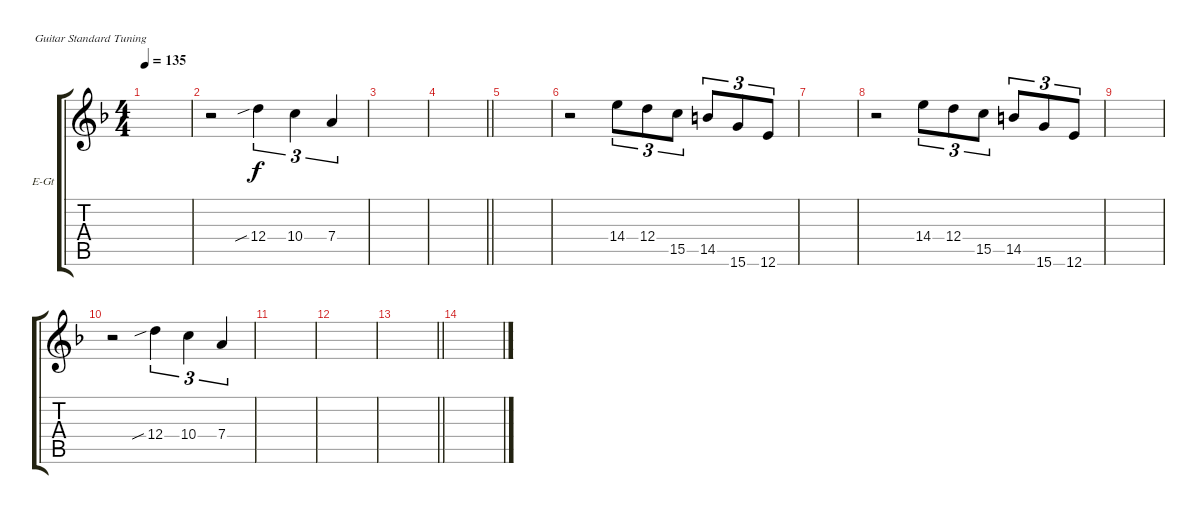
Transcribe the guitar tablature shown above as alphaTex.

\bracketExtendMode groupsimilarinstruments
\firstSystemTrackNameOrientation horizontal
\otherSystemsTrackNameOrientation horizontal
\track ("guitar solo L (Rodion Kravkl)" "E-Gt") {instrument electricguitarclean}
\staff {score tabs}
\tuning (E4 B3 G3 D3 A2 E2)
\ts (4 4)
\tempo 135
\clef g2
\scale
0.333333
\ks dminor
|
\scale
0.333333 r.2 12.4{sib}.4{tu (3 2)} 10.4.4{tu (3 2)} 7.4.4{tu (3 2)} |
\scale
0.333333 |
\scale
0.333333
\barLineRight lightlight
|
\scale
0.333333 |
\scale
0.333333 r.2 14.4.8{tu (3 2)} 12.4.8{tu (3 2)} 15.5.8{tu (3 2)} 14.5.8{tu (3 2)} 15.6.8{tu (3 2)} 12.6.8{tu (3 2)} |
\scale
0.333333 |
\scale
0.333333 r.2 14.4.8{tu (3 2)} 12.4.8{tu (3 2)} 15.5.8{tu (3 2)} 14.5.8{tu (3 2)} 15.6.8{tu (3 2)} 12.6.8{tu (3 2)} |
\scale
0.333333 |
\scale
0.333333 r.2 12.4{sib}.4{tu (3 2)} 10.4.4{tu (3 2)} 7.4.4{tu (3 2)} |
\scale
0.333333 |
\scale
0.333333 |
\scale
0.333333
\barLineRight lightlight
|
\section ("" "")
\scale
0.333333 |
\scale
0.333333 |
\scale
0.333333
